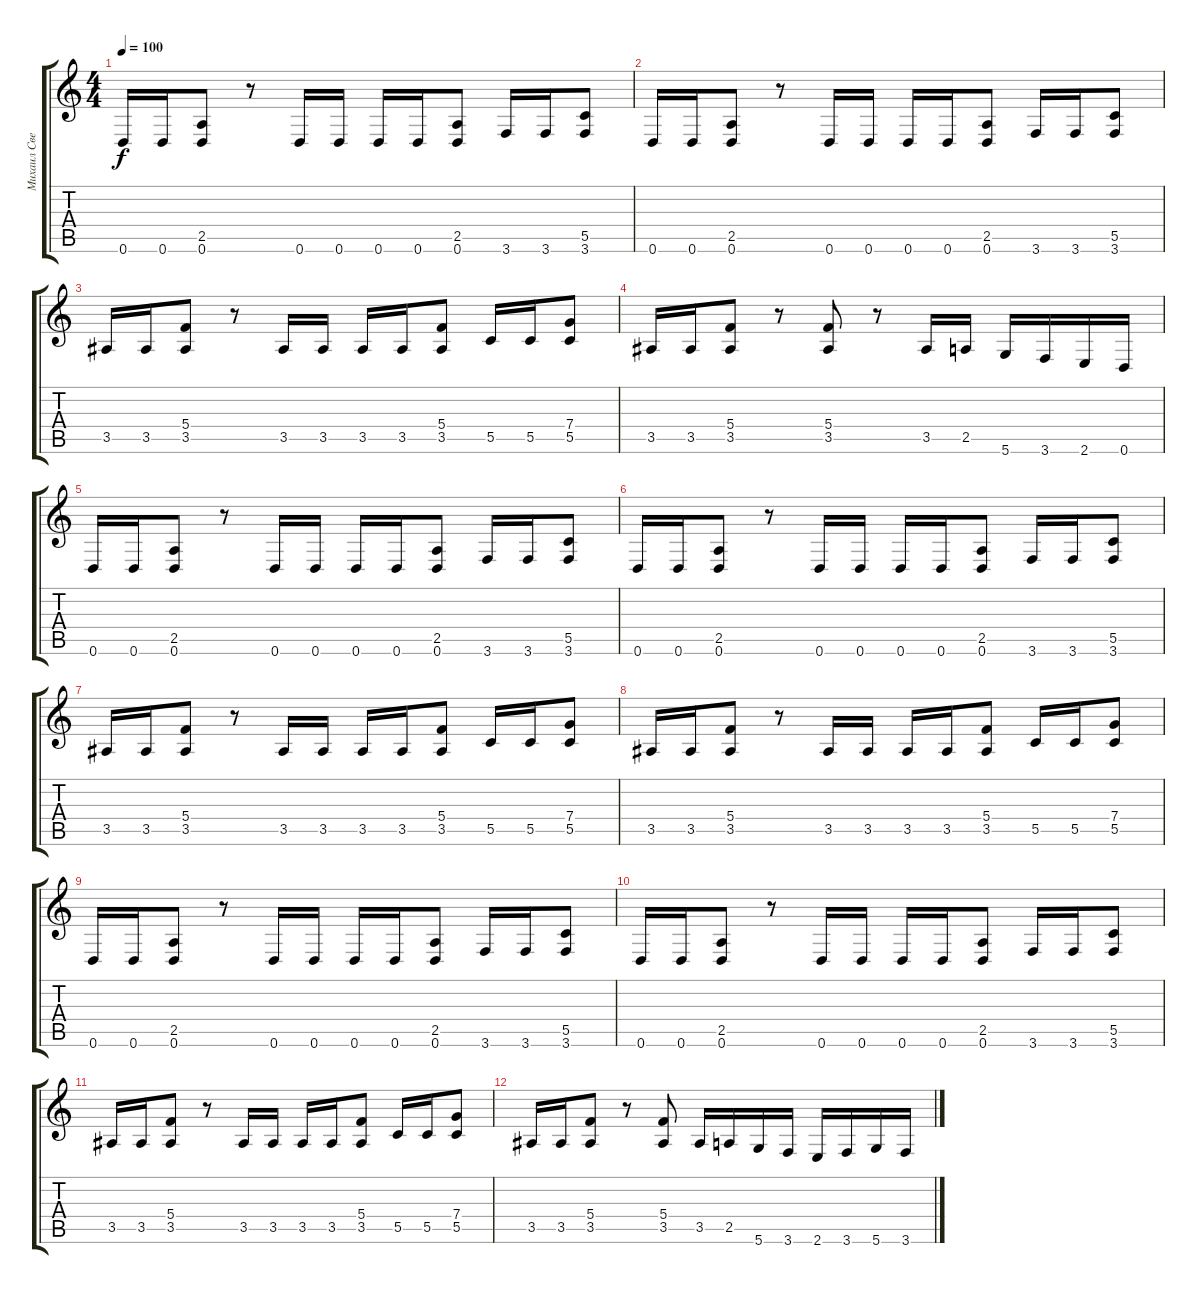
\track ("Михаил Светлов" "Михаил Све") {instrument distortionguitar}
\staff {score tabs}
\tuning (D4 A3 F3 C3 G2 D2) {hide}
\ts (4 4)
\tempo 100
\clef g2
\ks c
0.6.16{dy f} 0.6.16 (2.5 0.6).8 r.8 0.6.16 0.6.16 0.6.16 0.6.16 (2.5 0.6).8 3.6.16 3.6.16 (5.5 3.6).8 |
0.6.16 0.6.16 (2.5 0.6).8 r.8 0.6.16 0.6.16 0.6.16 0.6.16 (2.5 0.6).8 3.6.16 3.6.16 (5.5 3.6).8 |
3.5.16 3.5.16 (5.4 3.5).8 r.8 3.5.16 3.5.16 3.5.16 3.5.16 (5.4 3.5).8 5.5.16 5.5.16 (7.4 5.5).8 |
3.5.16 3.5.16 (5.4 3.5).8 r.8 (5.4 3.5).8 r.8 3.5.16 2.5.16 5.6.16 3.6.16 2.6.16 0.6.16 |
0.6.16 0.6.16 (2.5 0.6).8 r.8 0.6.16 0.6.16 0.6.16 0.6.16 (2.5 0.6).8 3.6.16 3.6.16 (5.5 3.6).8 |
0.6.16 0.6.16 (2.5 0.6).8 r.8 0.6.16 0.6.16 0.6.16 0.6.16 (2.5 0.6).8 3.6.16 3.6.16 (5.5 3.6).8 |
3.5.16 3.5.16 (5.4 3.5).8 r.8 3.5.16 3.5.16 3.5.16 3.5.16 (5.4 3.5).8 5.5.16 5.5.16 (7.4 5.5).8 |
3.5.16 3.5.16 (5.4 3.5).8 r.8 3.5.16 3.5.16 3.5.16 3.5.16 (5.4 3.5).8 5.5.16 5.5.16 (7.4 5.5).8 |
0.6.16 0.6.16 (2.5 0.6).8 r.8 0.6.16 0.6.16 0.6.16 0.6.16 (2.5 0.6).8 3.6.16 3.6.16 (5.5 3.6).8 |
0.6.16 0.6.16 (2.5 0.6).8 r.8 0.6.16 0.6.16 0.6.16 0.6.16 (2.5 0.6).8 3.6.16 3.6.16 (5.5 3.6).8 |
3.5.16{volume 3} 3.5.16 (5.4 3.5).8 r.8 3.5.16 3.5.16 3.5.16 3.5.16 (5.4 3.5).8 5.5.16 5.5.16 (7.4 5.5).8 |
3.5.16{volume 0} 3.5.16 (5.4 3.5).8 r.8 (5.4 3.5).8 3.5.16 2.5.16 5.6.16 3.6.16 2.6.16 3.6.16 5.6.16 3.6.16
